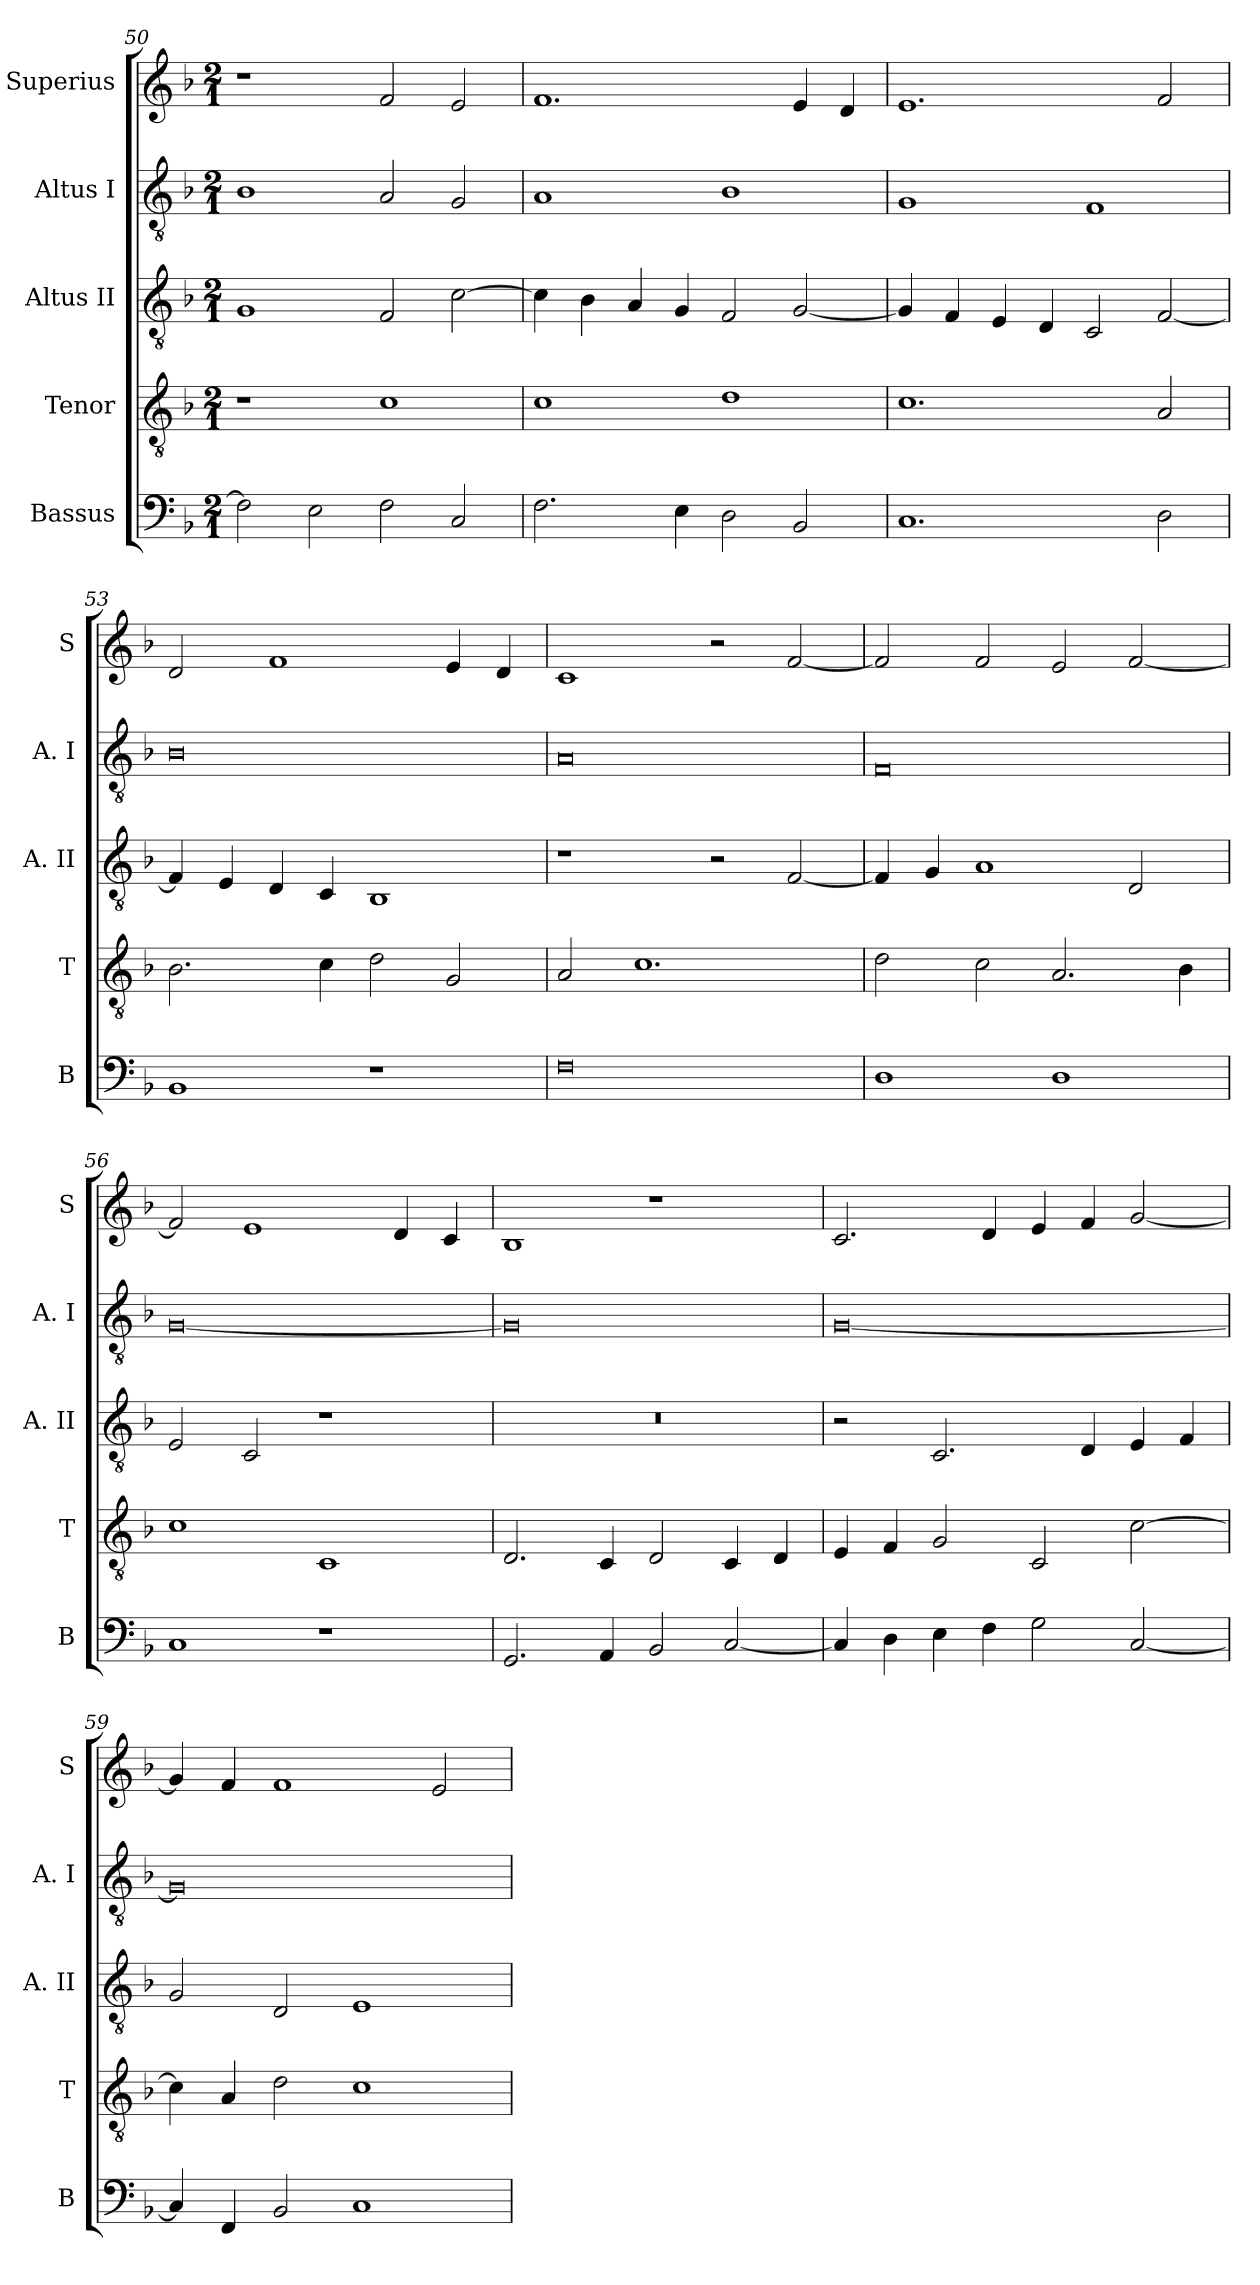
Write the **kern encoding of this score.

**kern	**kern	**kern	**kern	**kern
*part5	*part4	*part3	*part2	*part1
*staff5	*staff4	*staff3	*staff2	*staff1
*I"Bassus	*I"Tenor	*I"Altus II	*I"Altus I	*I"Superius
*I'B	*I'T	*I'A. II	*I'A. I	*I'S
*clefF4	*clefGv2	*clefGv2	*clefGv2	*clefG2
*k[b-]	*k[b-]	*k[b-]	*k[b-]	*k[b-]
*F:	*F:	*F:	*F:	*F:
*M2/1	*M2/1	*M2/1	*M2/1	*M2/1
=50	=50	=50	=50	=50
2F]	1r	1G	1B-	1r
2E	.	.	.	.
2F	1c	2F	2A	2f
2C	.	[2c	2G	2e
=51	=51	=51	=51	=51
2.F	1c	4c]	1A	1.f
.	.	4B-	.	.
.	.	4A	.	.
4E	.	4G	.	.
2D	1d	2F	1B-	.
2BB-	.	[2G	.	4e
.	.	.	.	4d
=52	=52	=52	=52	=52
1.C	1.c	4G]	1G	1.e
.	.	4F	.	.
.	.	4E	.	.
.	.	4D	.	.
.	.	2C	1F	.
2D	2A	[2F	.	2f
=53	=53	=53	=53	=53
1BB-	2.B-	4F]	0B-	2d
.	.	4E	.	.
.	.	4D	.	1f
.	4c	4C	.	.
1r	2d	1BB-	.	.
.	2G	.	.	4e
.	.	.	.	4d
=54	=54	=54	=54	=54
0F	2A	1r	0A	1c
.	1.c	.	.	.
.	.	2r	.	2r
.	.	[2F	.	[2f
=55	=55	=55	=55	=55
1D	2d	4F]	0F	2f]
.	.	4G	.	.
.	2c	1A	.	2f
1D	2.A	.	.	2e
.	.	2D	.	[2f
.	4B-	.	.	.
=56	=56	=56	=56	=56
1C	1c	2E	[0G	2f]
.	.	2C	.	1e
1r	1C	1r	.	.
.	.	.	.	4d
.	.	.	.	4c
=57	=57	=57	=57	=57
2.GG	2.D	0r	0G]	1B-
4AA	4C	.	.	.
2BB-	2D	.	.	1r
[2C	4C	.	.	.
.	4D	.	.	.
=58	=58	=58	=58	=58
4C]	4E	2r	[0G	2.c
4D	4F	.	.	.
4E	2G	2.C	.	.
4F	.	.	.	4d
2G	2C	.	.	4e
.	.	4D	.	4f
[2C	[2c	4E	.	[2g
.	.	4F	.	.
=59	=59	=59	=59	=59
4C]	4c]	2G	0G]	4g]
4FF	4A	.	.	4f
2BB-	2d	2D	.	1f
1C	1c	1E	.	.
.	.	.	.	2e
=	=	=	=	=
*-	*-	*-	*-	*-
